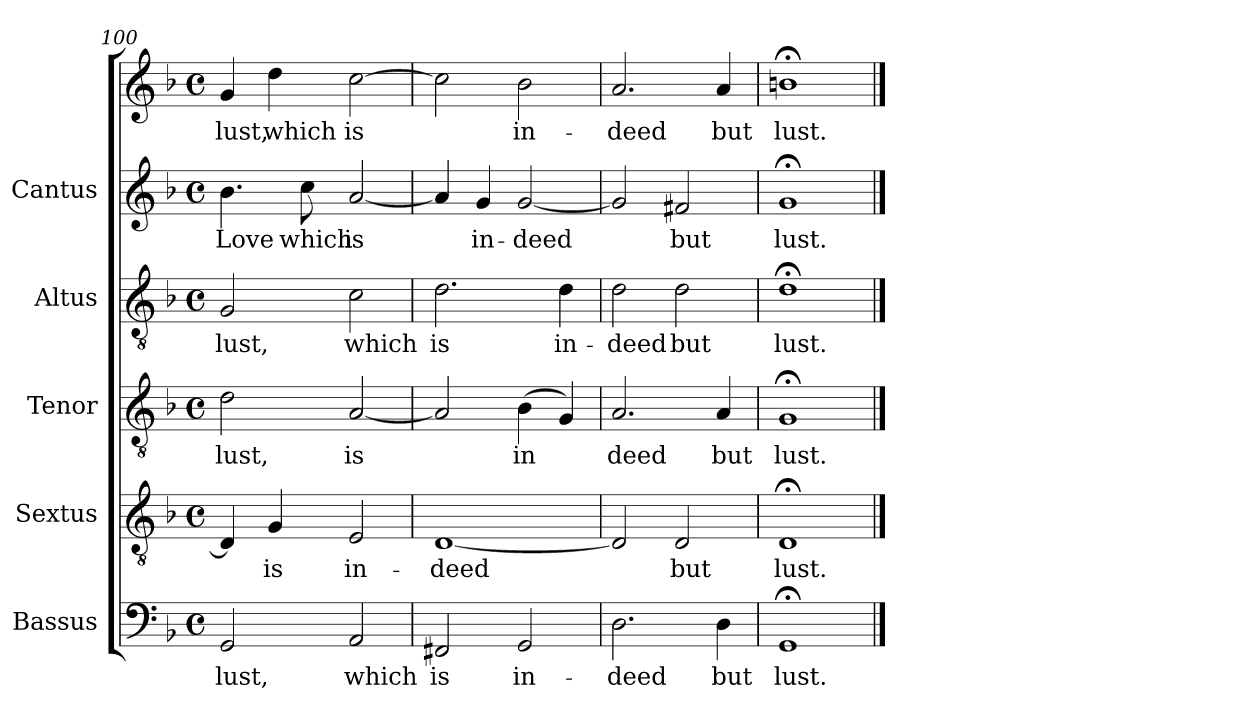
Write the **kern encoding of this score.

**kern	**text	**kern	**text	**kern	**text	**kern	**text	**kern	**text	**kern	**text
*part5	*part5	*part4	*part4	*part3	*part3	*part2	*part2	*part1	*part1	*part1	*part1
*staff6	*staff6	*staff5	*staff5	*staff4	*staff4	*staff3	*staff3	*staff2	*staff2	*staff1	*staff1
*I"Bassus	*	*I"Sextus	*	*I"Tenor	*	*I"Altus	*	*I"Cantus	*	*	*
*clefF4	*	*clefGv2	*	*clefGv2	*	*clefGv2	*	*clefG2	*	*clefG2	*
*k[b-]	*	*k[b-]	*	*k[b-]	*	*k[b-]	*	*k[b-]	*	*k[b-]	*
*F:	*	*F:	*	*F:	*	*F:	*	*F:	*	*F:	*
*M4/4	*	*M4/4	*	*M4/4	*	*M4/4	*	*M4/4	*	*M4/4	*
*met(c)	*	*met(c)	*	*met(c)	*	*met(c)	*	*met(c)	*	*met(c)	*
=100	=100	=100	=100	=100	=100	=100	=100	=100	=100	=100	=100
!	!LO:LY:b:cj	!	!LO:LY:b:cj	!	!LO:LY:b:cj	!	!LO:LY:b:cj	!	!LO:LY:b:cj	!	!LO:LY:b:cj
2GG/	lust,	4D/]	.	2d\	lust,	2G/	lust,	4.b-\	Love	4g/	lust,
!	!	!	!LO:LY:b:cj	!	!	!	!	!	!	!	!LO:LY:b:cj
.	.	4G/	is	.	.	.	.	.	.	4dd\	which
!	!	!	!	!	!	!	!	!	!LO:LY:b:cj	!	!
.	.	.	.	.	.	.	.	8cc\	which	.	.
!	!LO:LY:b:cj	!	!LO:LY:b:cj	!	!LO:LY:b:cj	!	!LO:LY:b:cj	!	!LO:LY:b:cj	!	!LO:LY:b:cj
2AA/	which	2E/	in-	[<2A/	is	2c\	which	[<2a/	is	[>2cc\	is
=101	=101	=101	=101	=101	=101	=101	=101	=101	=101	=101	=101
!	!LO:LY:b:cj	!	!LO:LY:b:cj	!	!LO:LY:b:cj	!	!LO:LY:b:cj	!	!LO:LY:b:cj	!	!LO:LY:b:cj
2FF#X/	is	[<1D	-deed	2A/]	.	2.d\	is	4a/]	-	2cc\]	.
!	!	!	!	!	!	!	!	!	!LO:LY:b:cj	!	!
.	.	.	.	.	.	.	.	4g/	in-	.	.
!	!LO:LY:b:cj	!	!	!	!LO:LY:b:cj	!	!	!	!LO:LY:b:cj	!	!LO:LY:b:cj
2GG/	in-	.	.	(>4B-\	in-	.	.	[<2g/	-deed	2b-\	in-
!	!	!	!	!	!LO:LY:b:cj	!	!LO:LY:b:cj	!	!	!	!
.	.	.	.	4G/)	--	4d\	in-	.	.	.	.
!!LO:LB:g=z
=102	=102	=102	=102	=102	=102	=102	=102	=102	=102	=102	=102
!	!LO:LY:b:cj	!	!LO:LY:b:cj	!	!LO:LY:b:cj	!	!LO:LY:b:cj	!	!LO:LY:b:cj	!	!LO:LY:b:cj
2.D\	-deed	2D/]	.	2.A/	-deed	2d\	-deed	2g/]	.	2.a/	deed
!	!	!	!LO:LY:b:cj	!	!	!	!LO:LY:b:cj	!	!LO:LY:b:cj	!	!
.	.	2D/	but	.	.	2d\	but	2f#X/	but	.	.
!	!LO:LY:b:cj	!	!	!	!LO:LY:b:cj	!	!	!	!	!	!LO:LY:b:cj
4D\	but	.	.	4A/	but	.	.	.	.	4a/	but
=103	=103	=103	=103	=103	=103	=103	=103	=103	=103	=103	=103
!	!LO:LY:b:cj	!	!LO:LY:b:cj	!	!LO:LY:b:cj	!	!LO:LY:b:cj	!	!LO:LY:b:cj	!	!LO:LY:b:cj
1GG;<	lust.	1D;<	lust.	1G;<	lust.	1d;<	lust.	1g;<	lust.	1bn;<	lust.
==	==	==	==	==	==	==	==	==	==	==	==
*-	*-	*-	*-	*-	*-	*-	*-	*-	*-	*-	*-
